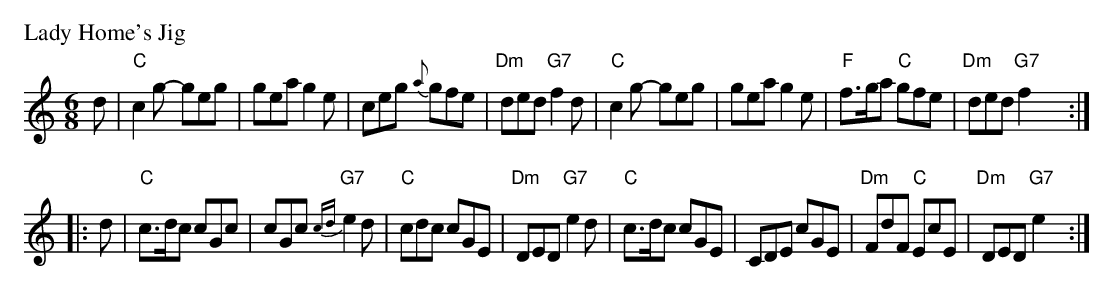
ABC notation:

X:1
P: Lady Home's Jig
M: 6/8
L: 1/8
K: C
d \
| "C"c2g- geg | gea g2e | ceg {a}gfe | "Dm"ded "G7"f2d \
| "C"c2g- geg | gea g2e | "F"f>ga "C"gfe | "Dm"ded "G7"f2y/ :|
|: d \
| "C"c>dc cGc | cGc "G7"{cd}e2d | "C"cdc cGE | "Dm"DED "G7"e2d \
| "C"c>dc cGE | CDE cGE | "Dm"FdF "C"EcE | "Dm"DED "G7"e2y/ :|
